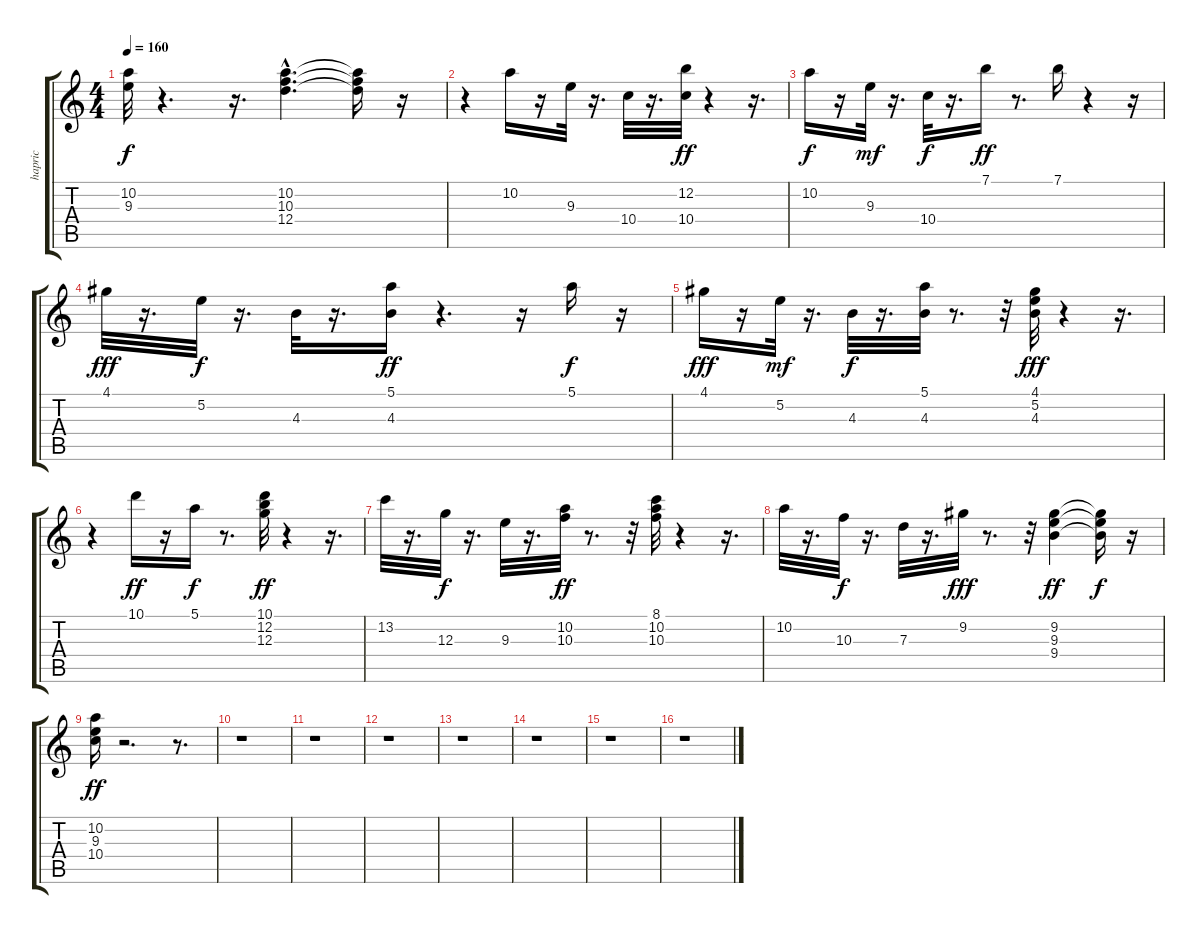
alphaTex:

\track ("hapric" "hapric") {instrument acousticguitarnylon}
\staff {score tabs}
\tuning (E4 B3 G3 D3 A2 E2) {hide}
\ts (4 4)
\tempo 160
\clef g2
\ks c
(10.2 9.3).32{dy f} r.4{d} r.16{d} (10.2{hac} 10.3{hac} 12.4{hac}).4{d} (10.2{t} 10.3{t} 12.4{t}).16 r.16 |
r.4 10.2.16 r.16 9.3.32 r.16{d} 10.4.32 r.16{d} (12.2 10.4).32{dy ff} r.4 r.16{d} |
10.2.16{dy f} r.16 9.3.32{dy mf} r.16{d} 10.4.32{dy f} r.16{d} 7.1.16{dy ff} r.8{d} 7.1.16 r.4 r.16 |
4.1.32{dy fff} r.16{d} 5.2.32{dy f} r.16{d} 4.3.32 r.16{d} (5.1 4.3).16{dy ff} r.4{d} r.16 5.1.16{dy f} r.16 |
4.1.16{dy fff} r.16 5.2.32{dy mf} r.16{d} 4.3.32{dy f} r.16{d} (5.1 4.3).32 r.8{d} r.32 (4.1 5.2 4.3).32{dy fff} r.4 r.16{d} |
r.4 10.1.16{dy ff} r.16 5.1.16{dy f} r.8{d} (10.1 12.2 12.3).32{dy ff} r.4 r.16{d} |
13.2.32 r.16{d} 12.3.32{dy f} r.16{d} 9.3.32 r.16{d} (10.2 10.3).32{dy ff} r.8{d} r.32 (8.1 10.2 10.3).32 r.4 r.16{d} |
10.2.32 r.16{d} 10.3.32{dy f} r.16{d} 7.3.32 r.16{d} 9.2.32{dy fff} r.8{d} r.32 (9.2 9.3 9.4).4{dy ff} (9.2{t} 9.3{t} 9.4{t}).16{dy f} r.16 |
(10.2 9.3 10.4).16{dy ff} r.2{d} r.8{d} |
r.1 |
r.1 |
r.1 |
r.1 |
r.1 |
r.1 |
r.1
